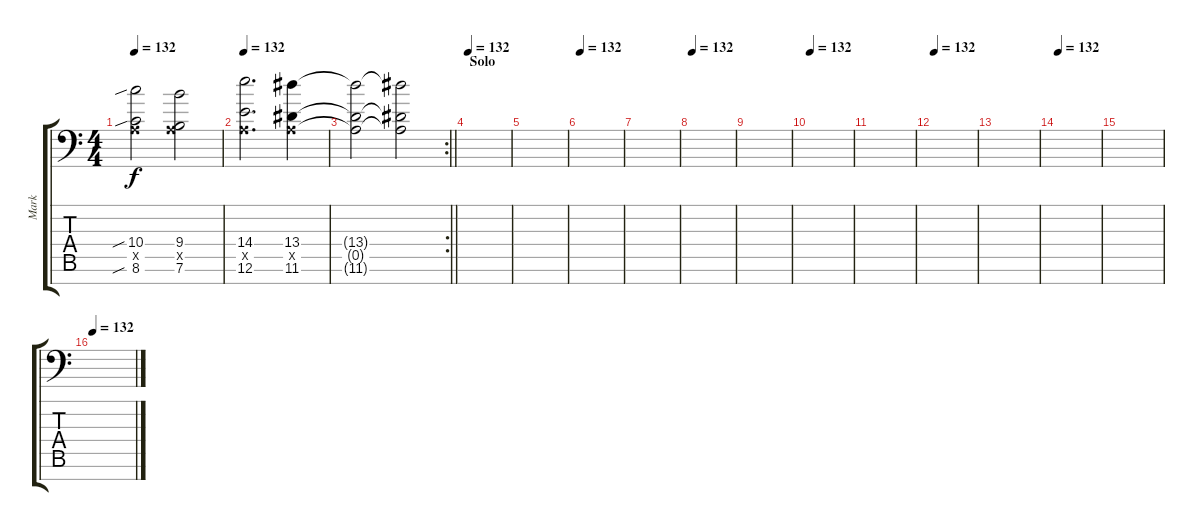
\track ("Mark" "Mark") {instrument distortionguitar}
\staff {score tabs}
\tuning (E4 B3 G3 D3 A2 E2 A1) {hide}
\ts (4 4)
\tempo 132
\clef f4
\ks c
(10.4{sib} 0.5{x} 8.6{sib}).2{dy f} (9.4 0.5{x} 7.6).2 |
\tempo 132
(14.4 0.5{x} 12.6).2{d} (13.4 0.5{x} 11.6).4 |
\rc 2
\barLineRight lightlight
(13.4{t} 0.5{t} 11.6{t}).2 (13.4{t} 0.5{t} 11.6{t}).2 |
\section ("" "Solo")
\tempo 132
|
|
\tempo 132
|
|
\tempo 132
|
|
\tempo 132
|
|
\tempo 132
|
|
\tempo 132
|
|
\tempo 132
